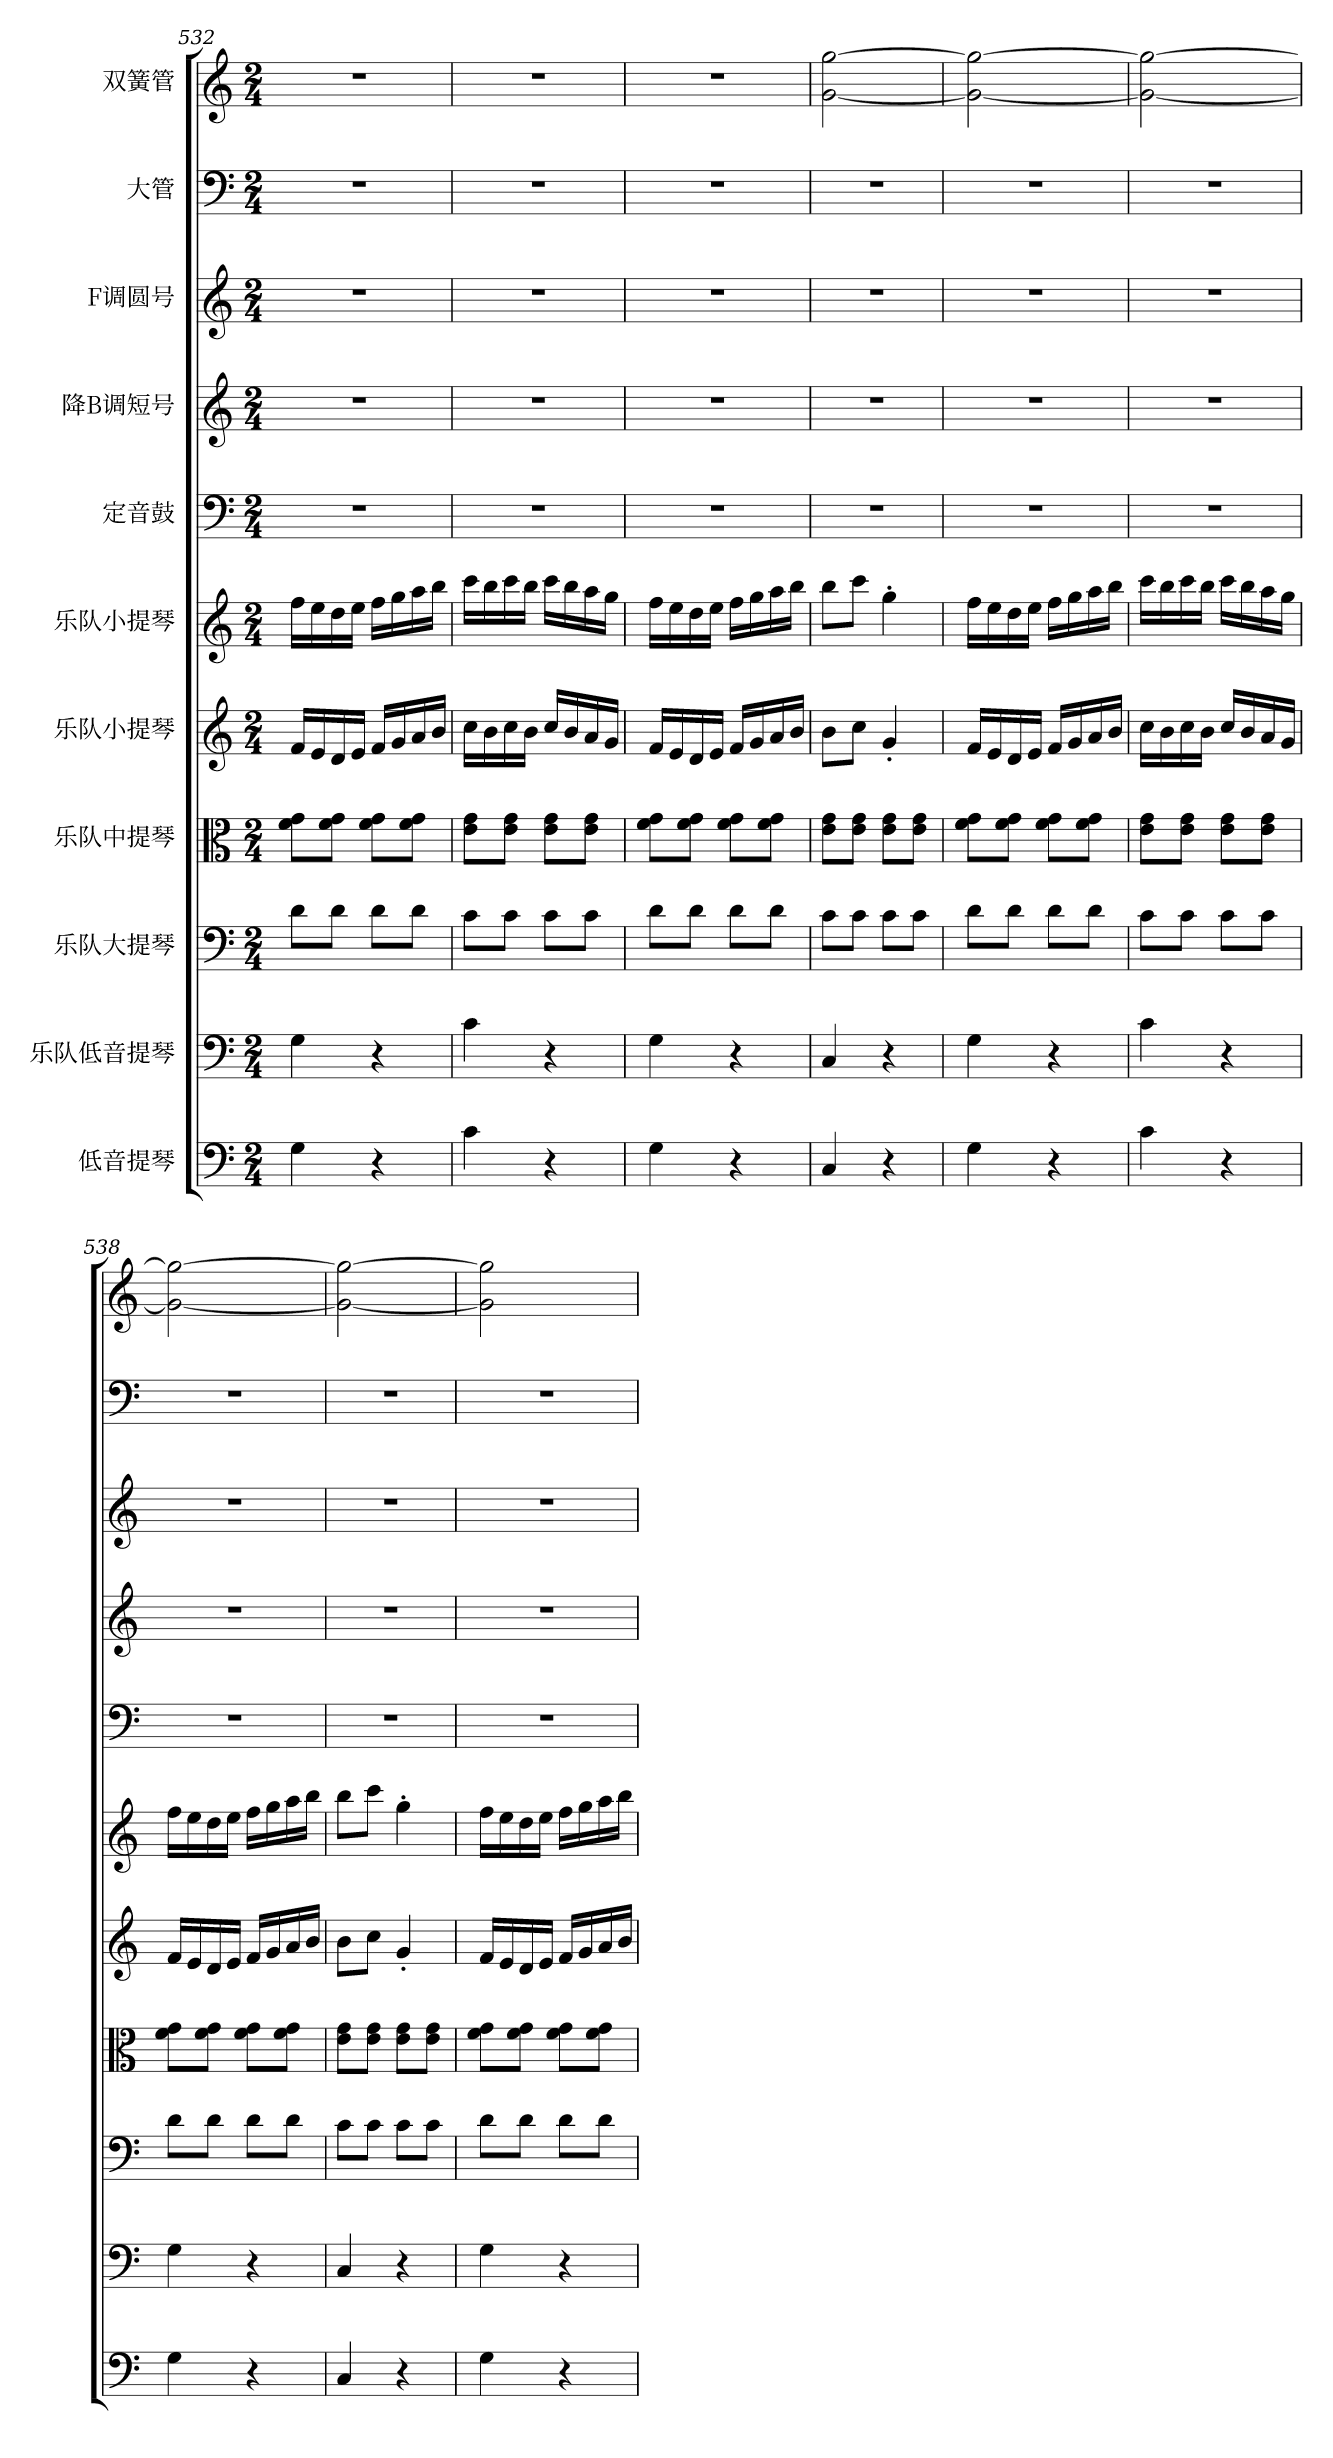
**kern	**kern	**kern	**kern	**kern	**kern	**kern	**kern	**kern	**kern	**kern
*part11	*part10	*part9	*part8	*part7	*part6	*part5	*part4	*part3	*part2	*part1
*staff11	*staff10	*staff9	*staff8	*staff7	*staff6	*staff5	*staff4	*staff3	*staff2	*staff1
*I"低音提琴	*I"乐队低音提琴	*I"乐队大提琴	*I"乐队中提琴	*I"乐队小提琴	*I"乐队小提琴	*I"定音鼓	*I"降B调短号	*I"F调圆号	*I"大管	*I"双簧管
!!LO:PB:g=z
*clefF4	*clefF4	*clefF4	*clefC3	*clefG2	*clefG2	*clefF4	*clefG2	*clefG2	*clefF4	*clefG2
*ITrd7c12	*ITrd7c12	*	*	*	*	*	*ITrd1c2	*ITrd4c7	*	*
*k[]	*k[]	*k[]	*k[]	*k[]	*k[]	*k[]	*k[b-e-]	*k[b-]	*k[]	*k[]
*M2/4	*M2/4	*M2/4	*M2/4	*M2/4	*M2/4	*M2/4	*M2/4	*M2/4	*M2/4	*M2/4
=532	=532	=532	=532	=532	=532	=532	=532	=532	=532	=532
4GG\	4GG\	8d\L	8f\ 8g\L	16f/LL	16ff\LL	2r	2r	2r	2r	2r
.	.	.	.	16e/	16ee\	.	.	.	.	.
.	.	8d\J	8f\ 8g\J	16d/	16dd\	.	.	.	.	.
.	.	.	.	16e/JJ	16ee\JJ	.	.	.	.	.
4r	4r	8d\L	8f\ 8g\L	16f/LL	16ff\LL	.	.	.	.	.
.	.	.	.	16g/	16gg\	.	.	.	.	.
.	.	8d\J	8f\ 8g\J	16a/	16aa\	.	.	.	.	.
.	.	.	.	16b/JJ	16bb\JJ	.	.	.	.	.
=533	=533	=533	=533	=533	=533	=533	=533	=533	=533	=533
4C\	4C\	8c\L	8e\ 8g\L	16cc\LL	16ccc\LL	2r	2r	2r	2r	2r
.	.	.	.	16b\	16bb\	.	.	.	.	.
.	.	8c\J	8e\ 8g\J	16cc\	16ccc\	.	.	.	.	.
.	.	.	.	16b\JJ	16bb\JJ	.	.	.	.	.
4r	4r	8c\L	8e\ 8g\L	16cc/LL	16ccc\LL	.	.	.	.	.
.	.	.	.	16b/	16bb\	.	.	.	.	.
.	.	8c\J	8e\ 8g\J	16a/	16aa\	.	.	.	.	.
.	.	.	.	16g/JJ	16gg\JJ	.	.	.	.	.
=534	=534	=534	=534	=534	=534	=534	=534	=534	=534	=534
4GG\	4GG\	8d\L	8f\ 8g\L	16f/LL	16ff\LL	2r	2r	2r	2r	2r
.	.	.	.	16e/	16ee\	.	.	.	.	.
.	.	8d\J	8f\ 8g\J	16d/	16dd\	.	.	.	.	.
.	.	.	.	16e/JJ	16ee\JJ	.	.	.	.	.
4r	4r	8d\L	8f\ 8g\L	16f/LL	16ff\LL	.	.	.	.	.
.	.	.	.	16g/	16gg\	.	.	.	.	.
.	.	8d\J	8f\ 8g\J	16a/	16aa\	.	.	.	.	.
.	.	.	.	16b/JJ	16bb\JJ	.	.	.	.	.
=535	=535	=535	=535	=535	=535	=535	=535	=535	=535	=535
4CC/	4CC/	8c\L	8e\ 8g\L	8b\L	8bb\L	2r	2r	2r	2r	[2g\ [2gg\
.	.	8c\J	8e\ 8g\J	8cc\J	8ccc\J	.	.	.	.	.
4r	4r	8c\L	8e\ 8g\L	4g'/	4gg'\	.	.	.	.	.
.	.	8c\J	8e\ 8g\J	.	.	.	.	.	.	.
!!LO:PB:g=z
=536	=536	=536	=536	=536	=536	=536	=536	=536	=536	=536
4GG\	4GG\	8d\L	8f\ 8g\L	16f/LL	16ff\LL	2r	2r	2r	2r	2g\_ 2gg\_
.	.	.	.	16e/	16ee\	.	.	.	.	.
.	.	8d\J	8f\ 8g\J	16d/	16dd\	.	.	.	.	.
.	.	.	.	16e/JJ	16ee\JJ	.	.	.	.	.
4r	4r	8d\L	8f\ 8g\L	16f/LL	16ff\LL	.	.	.	.	.
.	.	.	.	16g/	16gg\	.	.	.	.	.
.	.	8d\J	8f\ 8g\J	16a/	16aa\	.	.	.	.	.
.	.	.	.	16b/JJ	16bb\JJ	.	.	.	.	.
=537	=537	=537	=537	=537	=537	=537	=537	=537	=537	=537
4C\	4C\	8c\L	8e\ 8g\L	16cc\LL	16ccc\LL	2r	2r	2r	2r	2g\_ 2gg\_
.	.	.	.	16b\	16bb\	.	.	.	.	.
.	.	8c\J	8e\ 8g\J	16cc\	16ccc\	.	.	.	.	.
.	.	.	.	16b\JJ	16bb\JJ	.	.	.	.	.
4r	4r	8c\L	8e\ 8g\L	16cc/LL	16ccc\LL	.	.	.	.	.
.	.	.	.	16b/	16bb\	.	.	.	.	.
.	.	8c\J	8e\ 8g\J	16a/	16aa\	.	.	.	.	.
.	.	.	.	16g/JJ	16gg\JJ	.	.	.	.	.
=538	=538	=538	=538	=538	=538	=538	=538	=538	=538	=538
4GG\	4GG\	8d\L	8f\ 8g\L	16f/LL	16ff\LL	2r	2r	2r	2r	2g\_ 2gg\_
.	.	.	.	16e/	16ee\	.	.	.	.	.
.	.	8d\J	8f\ 8g\J	16d/	16dd\	.	.	.	.	.
.	.	.	.	16e/JJ	16ee\JJ	.	.	.	.	.
4r	4r	8d\L	8f\ 8g\L	16f/LL	16ff\LL	.	.	.	.	.
.	.	.	.	16g/	16gg\	.	.	.	.	.
.	.	8d\J	8f\ 8g\J	16a/	16aa\	.	.	.	.	.
.	.	.	.	16b/JJ	16bb\JJ	.	.	.	.	.
=539	=539	=539	=539	=539	=539	=539	=539	=539	=539	=539
4CC/	4CC/	8c\L	8e\ 8g\L	8b\L	8bb\L	2r	2r	2r	2r	2g\_ 2gg\_
.	.	8c\J	8e\ 8g\J	8cc\J	8ccc\J	.	.	.	.	.
4r	4r	8c\L	8e\ 8g\L	4g'/	4gg'\	.	.	.	.	.
.	.	8c\J	8e\ 8g\J	.	.	.	.	.	.	.
!!LO:PB:g=z
=540	=540	=540	=540	=540	=540	=540	=540	=540	=540	=540
4GG\	4GG\	8d\L	8f\ 8g\L	16f/LL	16ff\LL	2r	2r	2r	2r	2g\] 2gg\]
.	.	.	.	16e/	16ee\	.	.	.	.	.
.	.	8d\J	8f\ 8g\J	16d/	16dd\	.	.	.	.	.
.	.	.	.	16e/JJ	16ee\JJ	.	.	.	.	.
4r	4r	8d\L	8f\ 8g\L	16f/LL	16ff\LL	.	.	.	.	.
.	.	.	.	16g/	16gg\	.	.	.	.	.
.	.	8d\J	8f\ 8g\J	16a/	16aa\	.	.	.	.	.
.	.	.	.	16b/JJ	16bb\JJ	.	.	.	.	.
=	=	=	=	=	=	=	=	=	=	=
*-	*-	*-	*-	*-	*-	*-	*-	*-	*-	*-
